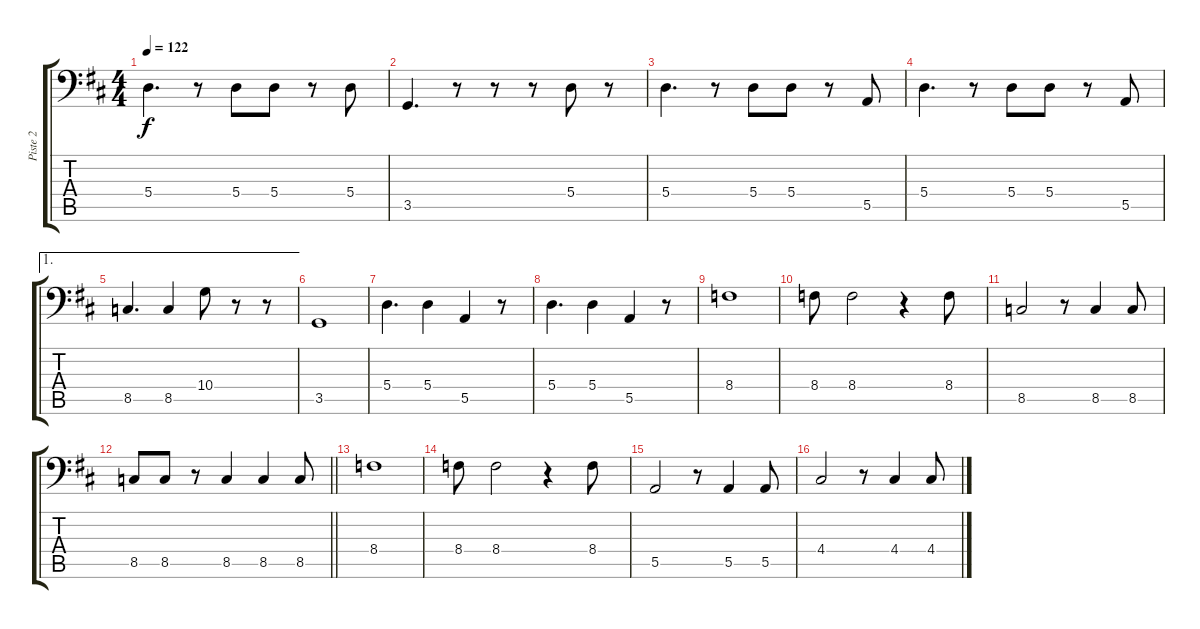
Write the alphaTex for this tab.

\track ("Piste 2" "Piste 2") {instrument electricbassfinger}
\staff {score tabs}
\tuning (C3 G2 D2 A1 E1 B0) {hide}
\ts (4 4)
\tempo 122
\clef f4
\ks d
5.4.4{d dy f} r.8 5.4.8 5.4.8 r.8 5.4.8 |
3.5.4{d} r.8 r.8 r.8 5.4.8 r.8 |
5.4.4{d} r.8 5.4.8 5.4.8 r.8 5.5.8 |
5.4.4{d} r.8 5.4.8 5.4.8 r.8 5.5.8 |
\ae 1
8.5.4{d} 8.5.4 10.4.8 r.8 r.8 |
3.5.1 |
5.4.4{d} 5.4.4 5.5.4 r.8 |
5.4.4{d} 5.4.4 5.5.4 r.8 |
8.4.1 |
8.4.8 8.4.2 r.4 8.4.8 |
8.5.2 r.8 8.5.4 8.5.8 |
\barLineRight lightlight
8.5.8 8.5.8 r.8 8.5.4 8.5.4 8.5.8 |
8.4.1 |
8.4.8 8.4.2 r.4 8.4.8 |
5.5.2 r.8 5.5.4 5.5.8 |
4.4.2 r.8 4.4.4 4.4.8
